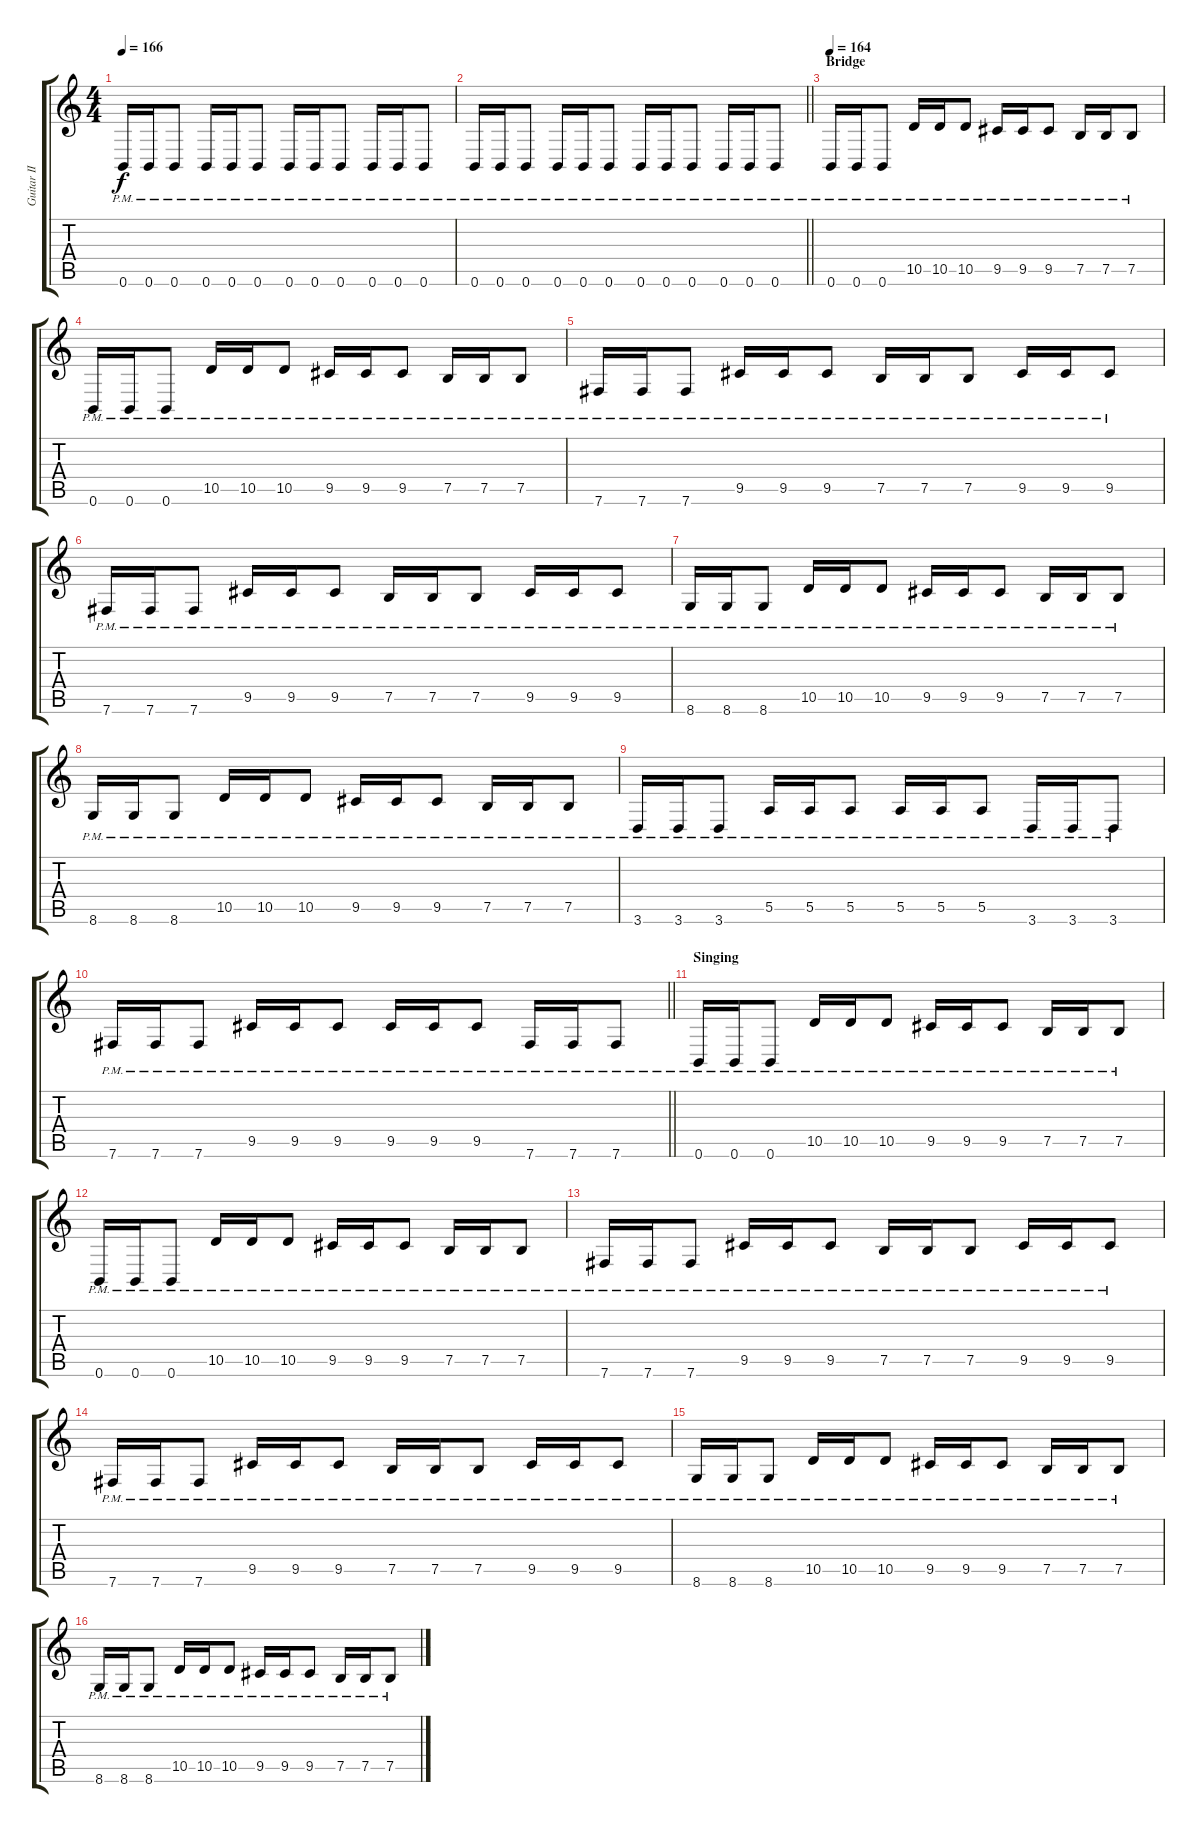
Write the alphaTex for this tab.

\track ("Guitar II" "Guitar II") {instrument distortionguitar}
\staff {score tabs}
\tuning (B3 Gb3 D3 A2 E2 B1) {hide}
\ts (4 4)
\section ("" "")
\tempo 166
\clef g2
\ks c
0.6{pm}.16{dy f} 0.6{pm}.16 0.6{pm}.8 0.6{pm}.16 0.6{pm}.16 0.6{pm}.8 0.6{pm}.16 0.6{pm}.16 0.6{pm}.8 0.6{pm}.16 0.6{pm}.16 0.6{pm}.8 |
\barLineRight lightlight
0.6{pm}.16 0.6{pm}.16 0.6{pm}.8 0.6{pm}.16 0.6{pm}.16 0.6{pm}.8 0.6{pm}.16 0.6{pm}.16 0.6{pm}.8 0.6{pm}.16 0.6{pm}.16 0.6{pm}.8 |
\section ("" "Bridge")
\tempo 164
0.6{pm}.16 0.6{pm}.16 0.6{pm}.8 10.5{pm}.16 10.5{pm}.16 10.5{pm}.8 9.5{pm}.16 9.5{pm}.16 9.5{pm}.8 7.5{pm}.16 7.5{pm}.16 7.5{pm}.8 |
0.6{pm}.16 0.6{pm}.16 0.6{pm}.8 10.5{pm}.16 10.5{pm}.16 10.5{pm}.8 9.5{pm}.16 9.5{pm}.16 9.5{pm}.8 7.5{pm}.16 7.5{pm}.16 7.5{pm}.8 |
7.6{pm}.16 7.6{pm}.16 7.6{pm}.8 9.5{pm}.16 9.5{pm}.16 9.5{pm}.8 7.5{pm}.16 7.5{pm}.16 7.5{pm}.8 9.5{pm}.16 9.5{pm}.16 9.5{pm}.8 |
7.6{pm}.16 7.6{pm}.16 7.6{pm}.8 9.5{pm}.16 9.5{pm}.16 9.5{pm}.8 7.5{pm}.16 7.5{pm}.16 7.5{pm}.8 9.5{pm}.16 9.5{pm}.16 9.5{pm}.8 |
8.6{pm}.16 8.6{pm}.16 8.6{pm}.8 10.5{pm}.16 10.5{pm}.16 10.5{pm}.8 9.5{pm}.16 9.5{pm}.16 9.5{pm}.8 7.5{pm}.16 7.5{pm}.16 7.5{pm}.8 |
8.6{pm}.16 8.6{pm}.16 8.6{pm}.8 10.5{pm}.16 10.5{pm}.16 10.5{pm}.8 9.5{pm}.16 9.5{pm}.16 9.5{pm}.8 7.5{pm}.16 7.5{pm}.16 7.5{pm}.8 |
3.6{pm}.16 3.6{pm}.16 3.6{pm}.8 5.5{pm}.16 5.5{pm}.16 5.5{pm}.8 5.5{pm}.16 5.5{pm}.16 5.5{pm}.8 3.6{pm}.16 3.6{pm}.16 3.6{pm}.8 |
\barLineRight lightlight
7.6{pm}.16 7.6{pm}.16 7.6{pm}.8 9.5{pm}.16 9.5{pm}.16 9.5{pm}.8 9.5{pm}.16 9.5{pm}.16 9.5{pm}.8 7.6{pm}.16 7.6{pm}.16 7.6{pm}.8 |
\section ("" "Singing")
0.6{pm}.16 0.6{pm}.16 0.6{pm}.8 10.5{pm}.16 10.5{pm}.16 10.5{pm}.8 9.5{pm}.16 9.5{pm}.16 9.5{pm}.8 7.5{pm}.16 7.5{pm}.16 7.5{pm}.8 |
0.6{pm}.16 0.6{pm}.16 0.6{pm}.8 10.5{pm}.16 10.5{pm}.16 10.5{pm}.8 9.5{pm}.16 9.5{pm}.16 9.5{pm}.8 7.5{pm}.16 7.5{pm}.16 7.5{pm}.8 |
7.6{pm}.16 7.6{pm}.16 7.6{pm}.8 9.5{pm}.16 9.5{pm}.16 9.5{pm}.8 7.5{pm}.16 7.5{pm}.16 7.5{pm}.8 9.5{pm}.16 9.5{pm}.16 9.5{pm}.8 |
7.6{pm}.16 7.6{pm}.16 7.6{pm}.8 9.5{pm}.16 9.5{pm}.16 9.5{pm}.8 7.5{pm}.16 7.5{pm}.16 7.5{pm}.8 9.5{pm}.16 9.5{pm}.16 9.5{pm}.8 |
8.6{pm}.16 8.6{pm}.16 8.6{pm}.8 10.5{pm}.16 10.5{pm}.16 10.5{pm}.8 9.5{pm}.16 9.5{pm}.16 9.5{pm}.8 7.5{pm}.16 7.5{pm}.16 7.5{pm}.8 |
8.6{pm}.16 8.6{pm}.16 8.6{pm}.8 10.5{pm}.16 10.5{pm}.16 10.5{pm}.8 9.5{pm}.16 9.5{pm}.16 9.5{pm}.8 7.5{pm}.16 7.5{pm}.16 7.5{pm}.8
